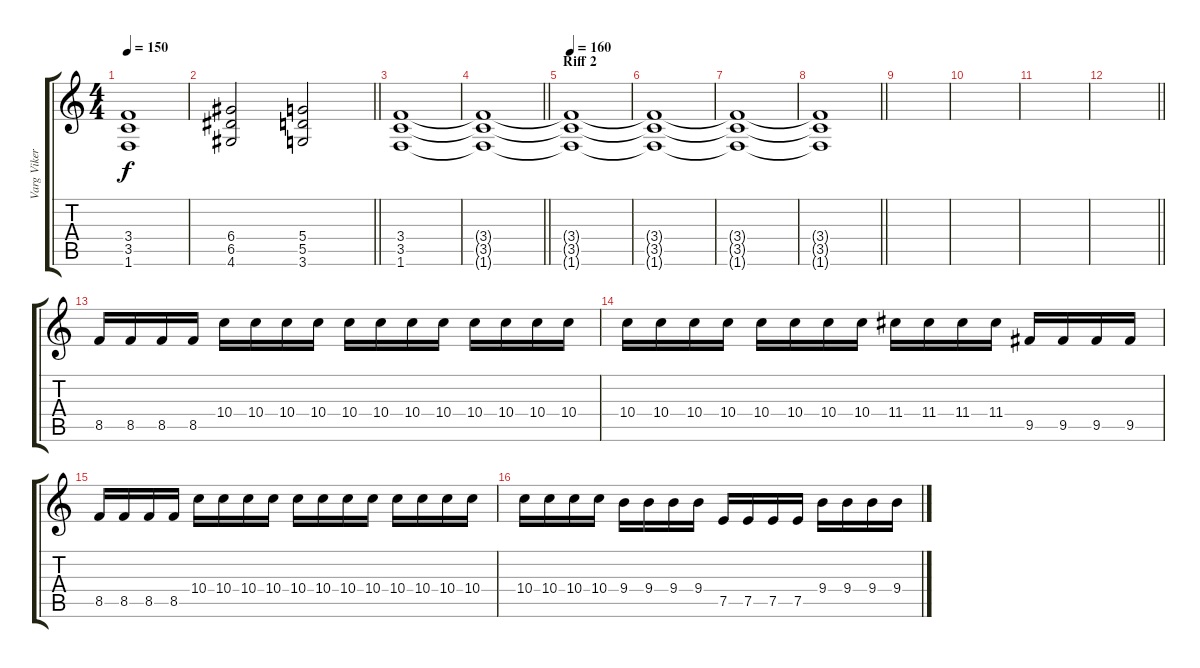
\track ("Varg Vikernes (Guitar)" "Varg Viker") {instrument overdrivenguitar}
\staff {score tabs}
\tuning (E4 B3 G3 D3 A2 E2) {hide}
\ts (4 4)
\tempo 150
\clef g2
\ks c
(3.4 3.5 1.6).1{dy f} |
\barLineRight lightlight
(6.4 6.5 4.6).2 (5.4 5.5 3.6).2 |
(3.4 3.5 1.6).1 |
\barLineRight lightlight
(3.4{t} 3.5{t} 1.6{t}).1 |
\section ("" "Riff 2")
\tempo 160
(3.4{t} 3.5{t} 1.6{t}).1 |
(3.4{t} 3.5{t} 1.6{t}).1 |
(3.4{t} 3.5{t} 1.6{t}).1 |
\barLineRight lightlight
(3.4{t} 3.5{t} 1.6{t}).1 |
|
|
|
\barLineRight lightlight
|
8.5.16 8.5.16 8.5.16 8.5.16 10.4.16 10.4.16 10.4.16 10.4.16 10.4.16 10.4.16 10.4.16 10.4.16 10.4.16 10.4.16 10.4.16 10.4.16 |
10.4.16 10.4.16 10.4.16 10.4.16 10.4.16 10.4.16 10.4.16 10.4.16 11.4.16 11.4.16 11.4.16 11.4.16 9.5.16 9.5.16 9.5.16 9.5.16 |
8.5.16 8.5.16 8.5.16 8.5.16 10.4.16 10.4.16 10.4.16 10.4.16 10.4.16 10.4.16 10.4.16 10.4.16 10.4.16 10.4.16 10.4.16 10.4.16 |
10.4.16 10.4.16 10.4.16 10.4.16 9.4.16 9.4.16 9.4.16 9.4.16 7.5.16 7.5.16 7.5.16 7.5.16 9.4.16 9.4.16 9.4.16 9.4.16
